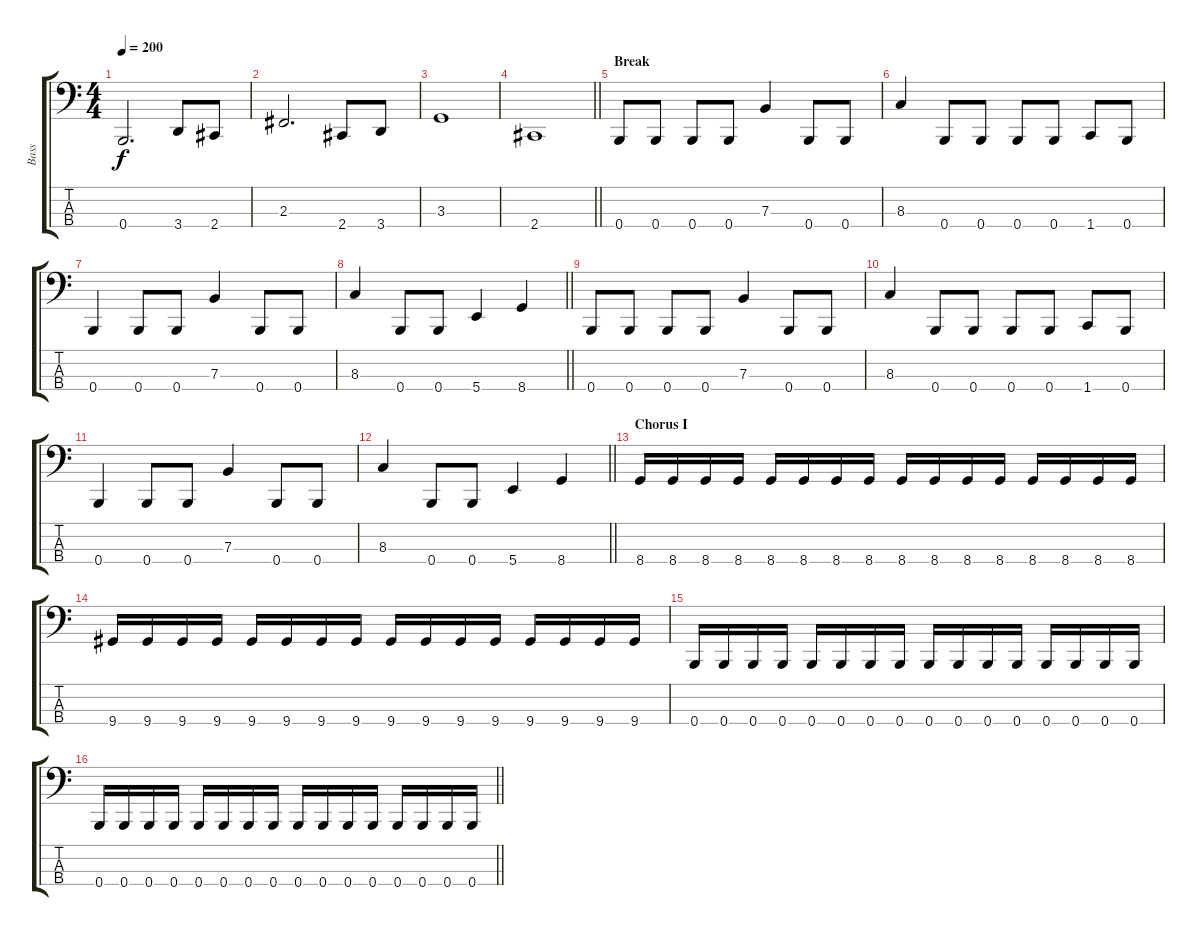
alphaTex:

\track ("Bass" "Bass") {instrument electricbassfinger}
\staff {score tabs}
\tuning (D2 A1 E1 B0) {hide}
\ts (4 4)
\section ("" "")
\tempo 200
\clef f4
\ks c
0.4.2{d dy f} 3.4.8 2.4.8 |
2.3.2{d} 2.4.8 3.4.8 |
3.3.1 |
\barLineRight lightlight
2.4.1 |
\section ("" "Break")
0.4.8 0.4.8 0.4.8 0.4.8 7.3.4 0.4.8 0.4.8 |
8.3.4 0.4.8 0.4.8 0.4.8 0.4.8 1.4.8 0.4.8 |
0.4.4 0.4.8 0.4.8 7.3.4 0.4.8 0.4.8 |
\barLineRight lightlight
8.3.4 0.4.8 0.4.8 5.4.4 8.4.4 |
\section ("" "")
0.4.8 0.4.8 0.4.8 0.4.8 7.3.4 0.4.8 0.4.8 |
8.3.4 0.4.8 0.4.8 0.4.8 0.4.8 1.4.8 0.4.8 |
0.4.4 0.4.8 0.4.8 7.3.4 0.4.8 0.4.8 |
\barLineRight lightlight
8.3.4 0.4.8 0.4.8 5.4.4 8.4.4 |
\section ("" "Chorus I")
8.4.16 8.4.16 8.4.16 8.4.16 8.4.16 8.4.16 8.4.16 8.4.16 8.4.16 8.4.16 8.4.16 8.4.16 8.4.16 8.4.16 8.4.16 8.4.16 |
9.4.16 9.4.16 9.4.16 9.4.16 9.4.16 9.4.16 9.4.16 9.4.16 9.4.16 9.4.16 9.4.16 9.4.16 9.4.16 9.4.16 9.4.16 9.4.16 |
0.4.16 0.4.16 0.4.16 0.4.16 0.4.16 0.4.16 0.4.16 0.4.16 0.4.16 0.4.16 0.4.16 0.4.16 0.4.16 0.4.16 0.4.16 0.4.16 |
\barLineRight lightlight
0.4.16 0.4.16 0.4.16 0.4.16 0.4.16 0.4.16 0.4.16 0.4.16 0.4.16 0.4.16 0.4.16 0.4.16 0.4.16 0.4.16 0.4.16 0.4.16
